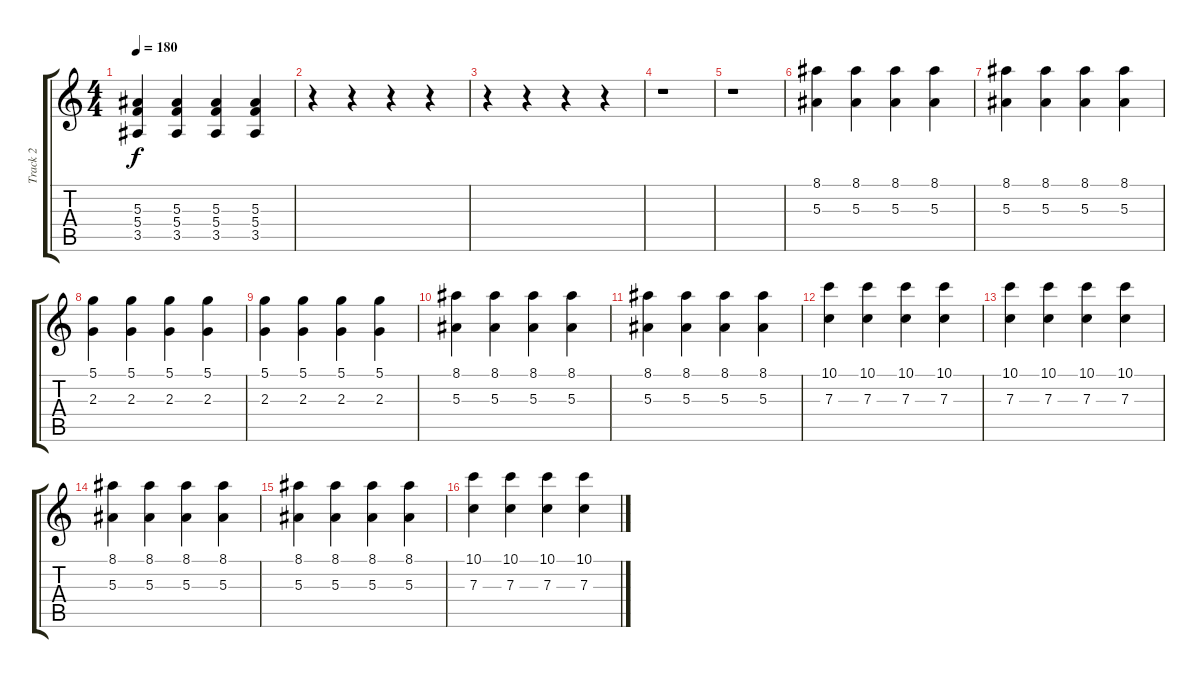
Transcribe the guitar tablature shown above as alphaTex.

\track ("Track 2" "Track 2") {instrument distortionguitar}
\staff {score tabs}
\tuning (D4 A3 F3 C3 G2 C2) {hide}
\ts (4 4)
\tempo 180
\clef g2
\ks c
(5.3 5.4 3.5).4{dy f} (5.3 5.4 3.5).4 (5.3 5.4 3.5).4 (5.3 5.4 3.5).4 |
r.4 r.4 r.4 r.4 |
r.4 r.4 r.4 r.4 |
r.1 |
r.1 |
(8.1 5.3).4 (8.1 5.3).4 (8.1 5.3).4 (8.1 5.3).4 |
(8.1 5.3).4 (8.1 5.3).4 (8.1 5.3).4 (8.1 5.3).4 |
(5.1 2.3).4 (5.1 2.3).4 (5.1 2.3).4 (5.1 2.3).4 |
(5.1 2.3).4 (5.1 2.3).4 (5.1 2.3).4 (5.1 2.3).4 |
(8.1 5.3).4 (8.1 5.3).4 (8.1 5.3).4 (8.1 5.3).4 |
(8.1 5.3).4 (8.1 5.3).4 (8.1 5.3).4 (8.1 5.3).4 |
(10.1 7.3).4 (10.1 7.3).4 (10.1 7.3).4 (10.1 7.3).4 |
(10.1 7.3).4 (10.1 7.3).4 (10.1 7.3).4 (10.1 7.3).4 |
(8.1 5.3).4 (8.1 5.3).4 (8.1 5.3).4 (8.1 5.3).4 |
(8.1 5.3).4 (8.1 5.3).4 (8.1 5.3).4 (8.1 5.3).4 |
(10.1 7.3).4 (10.1 7.3).4 (10.1 7.3).4 (10.1 7.3).4
